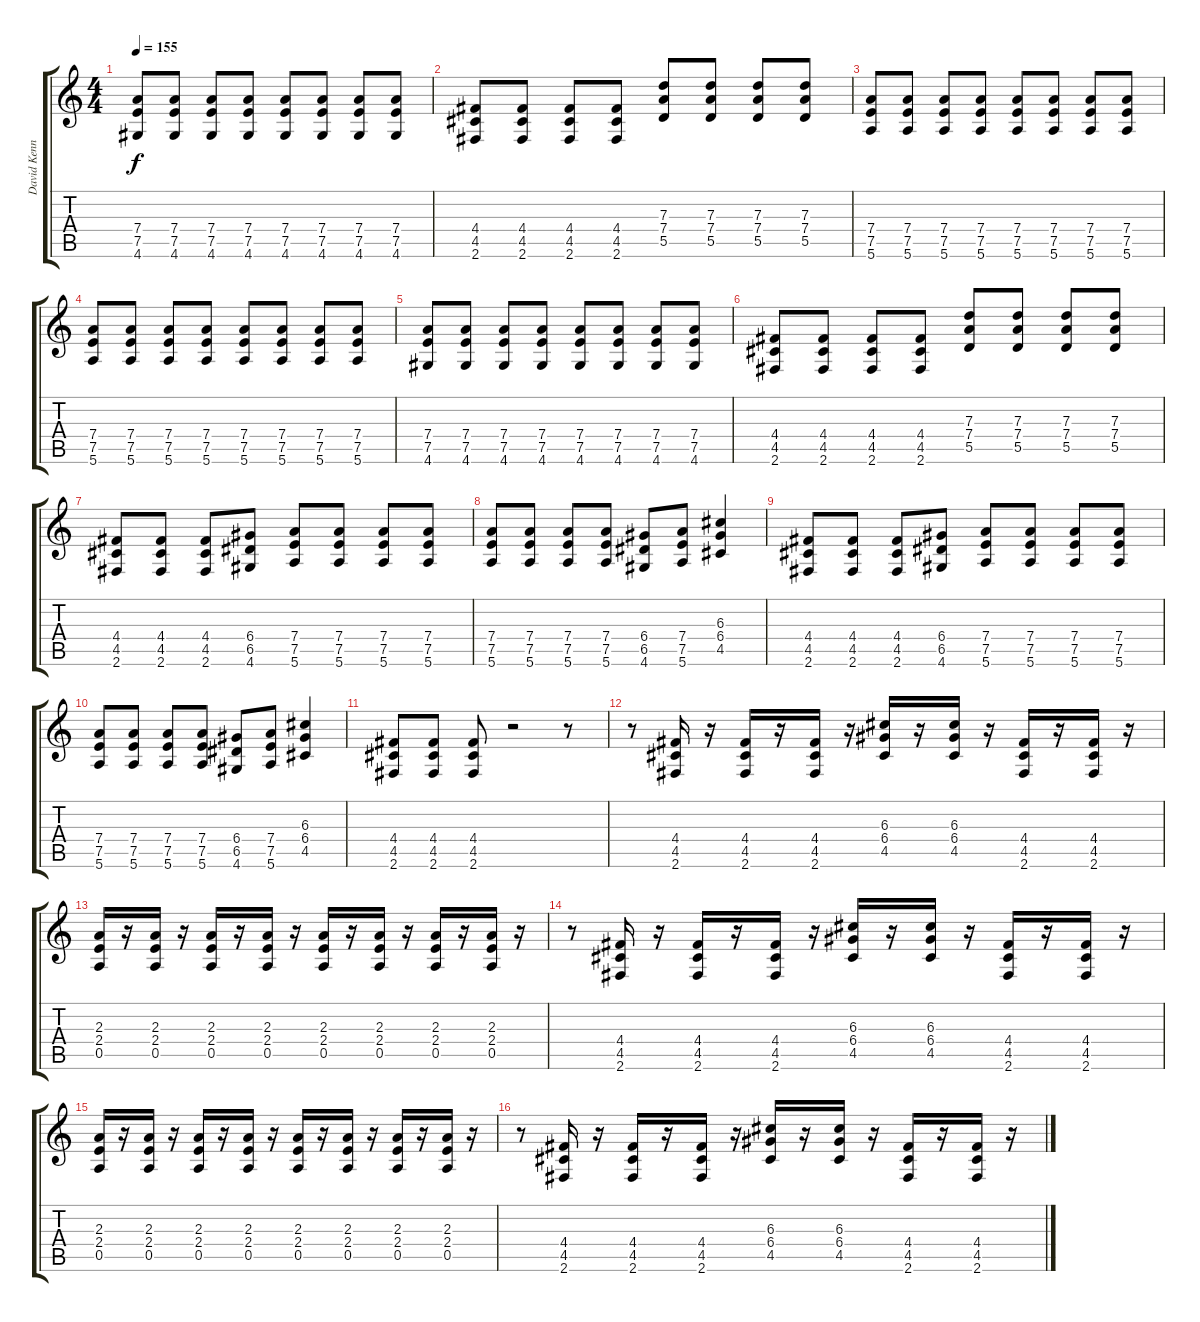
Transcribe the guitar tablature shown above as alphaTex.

\track ("David Kennedy(guitar)" "David Kenn") {instrument distortionguitar}
\staff {score tabs}
\tuning (E4 B3 G3 D3 A2 E2) {hide}
\ts (4 4)
\tempo 155
\clef g2
\ks c
(7.4 7.5 4.6).8{dy f} (7.4 7.5 4.6).8 (7.4 7.5 4.6).8 (7.4 7.5 4.6).8 (7.4 7.5 4.6).8 (7.4 7.5 4.6).8 (7.4 7.5 4.6).8 (7.4 7.5 4.6).8 |
(4.4 4.5 2.6).8 (4.4 4.5 2.6).8 (4.4 4.5 2.6).8 (4.4 4.5 2.6).8 (7.3 7.4 5.5).8 (7.3 7.4 5.5).8 (7.3 7.4 5.5).8 (7.3 7.4 5.5).8 |
(7.4 7.5 5.6).8 (7.4 7.5 5.6).8 (7.4 7.5 5.6).8 (7.4 7.5 5.6).8 (7.4 7.5 5.6).8 (7.4 7.5 5.6).8 (7.4 7.5 5.6).8 (7.4 7.5 5.6).8 |
(7.4 7.5 5.6).8 (7.4 7.5 5.6).8 (7.4 7.5 5.6).8 (7.4 7.5 5.6).8 (7.4 7.5 5.6).8 (7.4 7.5 5.6).8 (7.4 7.5 5.6).8 (7.4 7.5 5.6).8 |
(7.4 7.5 4.6).8 (7.4 7.5 4.6).8 (7.4 7.5 4.6).8 (7.4 7.5 4.6).8 (7.4 7.5 4.6).8 (7.4 7.5 4.6).8 (7.4 7.5 4.6).8 (7.4 7.5 4.6).8 |
(4.4 4.5 2.6).8 (4.4 4.5 2.6).8 (4.4 4.5 2.6).8 (4.4 4.5 2.6).8 (7.3 7.4 5.5).8 (7.3 7.4 5.5).8 (7.3 7.4 5.5).8 (7.3 7.4 5.5).8 |
(4.4 4.5 2.6).8 (4.4 4.5 2.6).8 (4.4 4.5 2.6).8 (6.4 6.5 4.6).8 (7.4 7.5 5.6).8 (7.4 7.5 5.6).8 (7.4 7.5 5.6).8 (7.4 7.5 5.6).8 |
(7.4 7.5 5.6).8 (7.4 7.5 5.6).8 (7.4 7.5 5.6).8 (7.4 7.5 5.6).8 (6.4 6.5 4.6).8 (7.4 7.5 5.6).8 (6.3 6.4 4.5).4 |
(4.4 4.5 2.6).8 (4.4 4.5 2.6).8 (4.4 4.5 2.6).8 (6.4 6.5 4.6).8 (7.4 7.5 5.6).8 (7.4 7.5 5.6).8 (7.4 7.5 5.6).8 (7.4 7.5 5.6).8 |
(7.4 7.5 5.6).8 (7.4 7.5 5.6).8 (7.4 7.5 5.6).8 (7.4 7.5 5.6).8 (6.4 6.5 4.6).8 (7.4 7.5 5.6).8 (6.3 6.4 4.5).4 |
(4.4 4.5 2.6).8 (4.4 4.5 2.6).8 (4.4 4.5 2.6).8 r.2 r.8 |
r.8 (4.4 4.5 2.6).16 r.16 (4.4 4.5 2.6).16 r.16 (4.4 4.5 2.6).16 r.16 (6.3 6.4 4.5).16 r.16 (6.3 6.4 4.5).16 r.16 (4.4 4.5 2.6).16 r.16 (4.4 4.5 2.6).16 r.16 |
(2.3 2.4 0.5).16 r.16 (2.3 2.4 0.5).16 r.16 (2.3 2.4 0.5).16 r.16 (2.3 2.4 0.5).16 r.16 (2.3 2.4 0.5).16 r.16 (2.3 2.4 0.5).16 r.16 (2.3 2.4 0.5).16 r.16 (2.3 2.4 0.5).16 r.16 |
r.8 (4.4 4.5 2.6).16 r.16 (4.4 4.5 2.6).16 r.16 (4.4 4.5 2.6).16 r.16 (6.3 6.4 4.5).16 r.16 (6.3 6.4 4.5).16 r.16 (4.4 4.5 2.6).16 r.16 (4.4 4.5 2.6).16 r.16 |
(2.3 2.4 0.5).16 r.16 (2.3 2.4 0.5).16 r.16 (2.3 2.4 0.5).16 r.16 (2.3 2.4 0.5).16 r.16 (2.3 2.4 0.5).16 r.16 (2.3 2.4 0.5).16 r.16 (2.3 2.4 0.5).16 r.16 (2.3 2.4 0.5).16 r.16 |
r.8 (4.4 4.5 2.6).16 r.16 (4.4 4.5 2.6).16 r.16 (4.4 4.5 2.6).16 r.16 (6.3 6.4 4.5).16 r.16 (6.3 6.4 4.5).16 r.16 (4.4 4.5 2.6).16 r.16 (4.4 4.5 2.6).16 r.16
